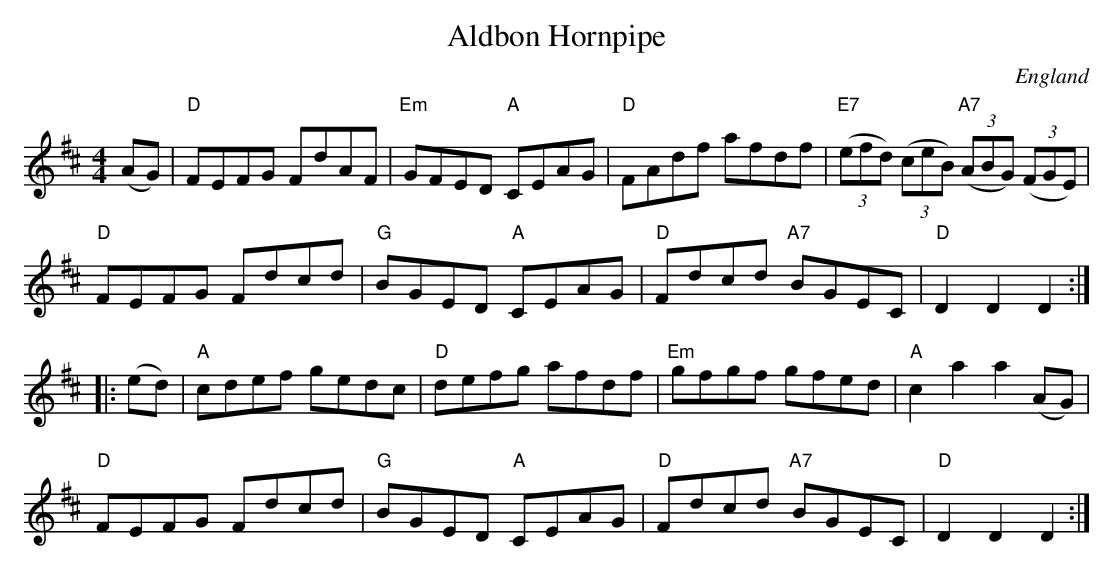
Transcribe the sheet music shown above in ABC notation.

X:1
T:Aldbon Hornpipe
L:1/8
M:4/4
O:England
K:D major
(AG)|\
"D"FEFG FdAF|"Em"GFED "A"CEAG|\
"D"FAdf afdf|"E7"((3efd) ((3ceB) "A7"((3ABG) ((3FGE)|
"D"FEFG Fdcd|"G"BGED "A"CEAG|\
"D"Fdcd "A7"BGEC|"D"D2 D2 D2:|
|:(ed)\
|"A"cdef gedc|"D"defg afdf|\
"Em"gfgf gfed|"A"c2 a2 a2 (AG)|
"D"FEFG Fdcd|"G"BGED "A"CEAG|\
"D"Fdcd "A7"BGEC|"D"D2 D2 D2:|
